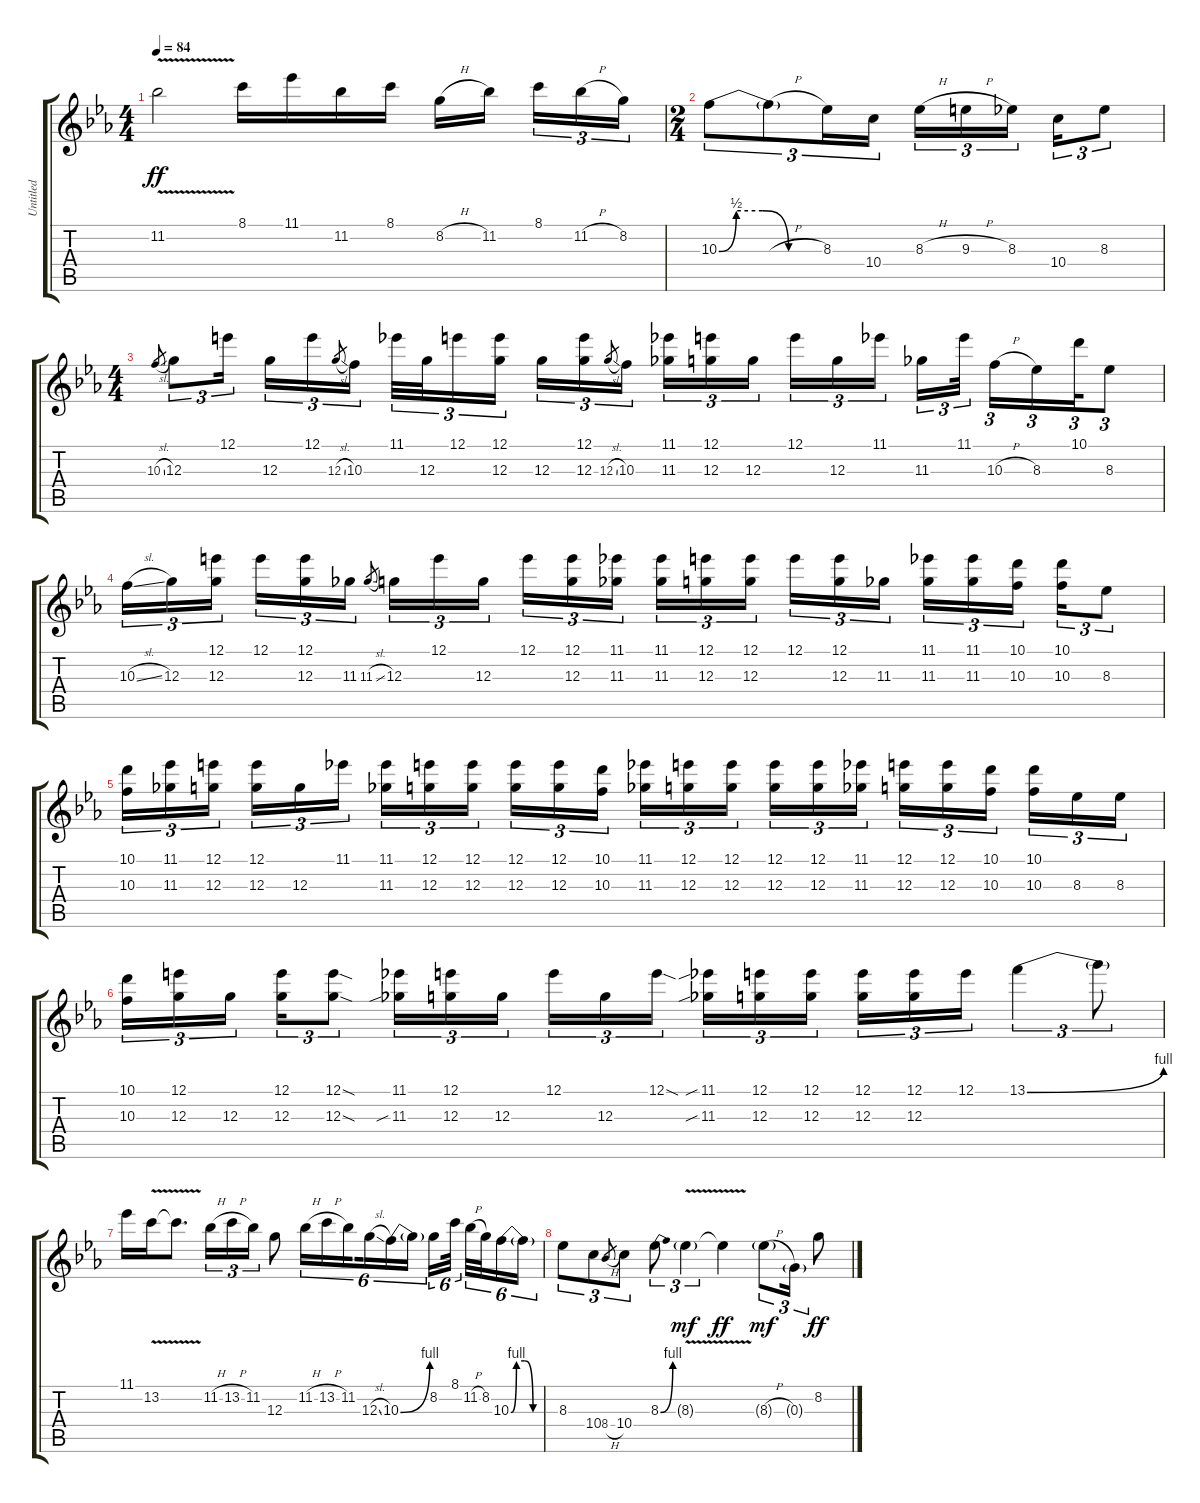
\track ("Untitled" "Untitled") {instrument overdrivenguitar}
\staff {score tabs}
\tuning (E4 B3 G3 D3 A2 E2) {hide}
\ts (4 4)
\tempo 84
\clef g2
\ks eb
11.2{v t}.2{dy ff} 8.1.16 11.1.16 11.2.16 8.1.16 8.2{h}.16 11.2.16{beam splitsecondary} 8.1.16{tu (3 2)} 11.2{h}.16{tu (3 2)} 8.2.16{tu (3 2)} |
\ts (2 4)
10.3{be (custom 0 0 10 2 25 2 40 0 60 0)}.8{tu (3 2)} 10.3{h t}.8{tu (3 2)} 8.3.16{tu (3 2)} 10.4.16{tu (3 2)} 8.3{h}.16{tu (3 2)} 9.3{h}.16{tu (3 2)} 8.3.16{tu (3 2) beam splitsecondary} 10.4.16{tu (3 2)} 8.3.8{tu (3 2)} |
\ts (4 4)
10.3{sl}.8{gr} 12.3.8{tu (3 2)} 12.1.16{tu (3 2) beam splitsecondary} 12.3.16{tu (3 2)} 12.1.16{tu (3 2)} 12.3{sl}.8{gr} 10.3.16{tu (3 2)} 11.1.32{tu (3 2)} 12.3.32{tu (3 2)} 12.1.16{tu (3 2)} (12.1 12.3).16{tu (3 2) beam splitsecondary} 12.3.16{tu (3 2)} (12.1 12.3).16{tu (3 2)} 12.3{sl}.8{gr} 10.3.16{tu (3 2)} (11.1 11.3).16{tu (3 2)} (12.1 12.3).16{tu (3 2)} 12.3.16{tu (3 2) beam splitsecondary} 12.1.16{tu (3 2)} 12.3.16{tu (3 2)} 11.1.16{tu (3 2)} 11.3.16{tu (3 2)} 11.1.32{tu (3 2) beam splitsecondary} 10.3{h}.16{tu (3 2)} 8.3.16{tu (3 2)} 10.1.32{tu (3 2)} 8.3.8{tu (3 2)} |
10.3{sl}.16{tu (3 2)} 12.3.16{tu (3 2)} (12.1 12.3).16{tu (3 2) beam splitsecondary} 12.1.16{tu (3 2)} (12.1 12.3).16{tu (3 2)} 11.3.16{tu (3 2)} 11.3{sl}.8{gr} 12.3.16{tu (3 2)} 12.1.16{tu (3 2)} 12.3.16{tu (3 2) beam splitsecondary} 12.1.16{tu (3 2)} (12.1 12.3).16{tu (3 2)} (11.1 11.3).16{tu (3 2)} (11.1 11.3).16{tu (3 2)} (12.1 12.3).16{tu (3 2)} (12.1 12.3).16{tu (3 2) beam splitsecondary} 12.1.16{tu (3 2)} (12.1 12.3).16{tu (3 2)} 11.3.16{tu (3 2)} (11.1 11.3).16{tu (3 2)} (11.1 11.3).16{tu (3 2)} (10.1 10.3).16{tu (3 2) beam splitsecondary} (10.1 10.3).16{tu (3 2)} 8.3.8{tu (3 2)} |
(10.1 10.3).16{tu (3 2)} (11.1 11.3).16{tu (3 2)} (12.1 12.3).16{tu (3 2) beam splitsecondary} (12.1 12.3).16{tu (3 2)} 12.3.16{tu (3 2)} 11.1.16{tu (3 2)} (11.1 11.3).16{tu (3 2)} (12.1 12.3).16{tu (3 2)} (12.1 12.3).16{tu (3 2) beam splitsecondary} (12.1 12.3).16{tu (3 2)} (12.1 12.3).16{tu (3 2)} (10.1 10.3).16{tu (3 2)} (11.1 11.3).16{tu (3 2)} (12.1 12.3).16{tu (3 2)} (12.1 12.3).16{tu (3 2) beam splitsecondary} (12.1 12.3).16{tu (3 2)} (12.1 12.3).16{tu (3 2)} (11.1 11.3).16{tu (3 2)} (12.1 12.3).16{tu (3 2)} (12.1 12.3).16{tu (3 2)} (10.1 10.3).16{tu (3 2) beam splitsecondary} (10.1 10.3).16{tu (3 2)} 8.3.16{tu (3 2)} 8.3.16{tu (3 2)} |
(10.1 10.3).16{tu (3 2)} (12.1 12.3).16{tu (3 2)} 12.3.16{tu (3 2) beam splitsecondary} (12.1 12.3).16{tu (3 2)} (12.1{sod} 12.3{sod}).8{tu (3 2)} (11.1 11.3{sib}).16{tu (3 2)} (12.1 12.3).16{tu (3 2)} 12.3.16{tu (3 2) beam splitsecondary} 12.1.16{tu (3 2)} 12.3.16{tu (3 2)} 12.1{sod}.16{tu (3 2)} (11.1{sib} 11.3{sib}).16{tu (3 2)} (12.1 12.3).16{tu (3 2)} (12.1 12.3).16{tu (3 2) beam splitsecondary} (12.1 12.3).16{tu (3 2)} (12.1 12.3).16{tu (3 2)} 12.1.16{tu (3 2)} 13.1{be (bend 0 0 60 4)}.4{tu (3 2)} 13.1{t}.8{tu (3 2)} |
11.1.16 13.2{v}.16 13.2{v t}.8{d} 11.2{h}.16{tu (3 2)} 13.2{h}.16{tu (3 2)} 11.2.16{tu (3 2)} 12.3.8 11.2{h}.16{tu (6 4)} 13.2{h}.16{tu (6 4)} 11.2.16{tu (6 4) beam splitsecondary} 12.3{sl}.16{tu (6 4)} 10.3{be (bend 0 0 60 4)}.16{tu (6 4)} 10.3{t}.16{tu (6 4) beam splitsecondary} 8.2.16{tu (6 4)} 8.1.32{tu (6 4) beam splitsecondary} 11.2{h}.32{tu (6 4)} 8.2.32{tu (6 4)} 10.3{be (custom 0 0 10 4 25 4 40 0 60 0)}.16{tu (6 4)} 10.3{t}.16{tu (6 4)} |
8.3.8{tu (3 2)} 10.4.8{tu (3 2)} 8.4{h}.8{gr} 10.4.8{tu (3 2)} 8.3{be (bend 0 0 60 4)}.8{tu (3 2)} 8.3{v g}.4{tu (3 2) dy mf} 8.3{v t}.4{dy ff} 8.3{h g}.8{tu (3 2) dy mf} 0.3{g}.16{tu (3 2)} 8.2.8{dy ff}
